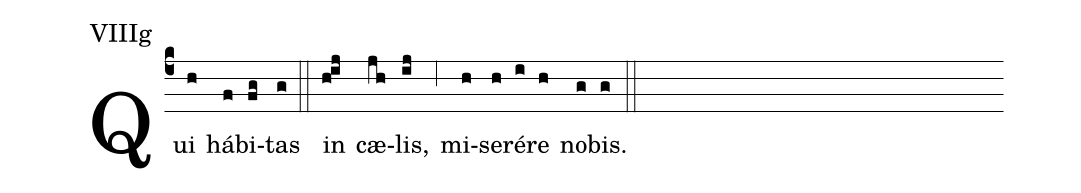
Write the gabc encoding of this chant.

annotation: VIIIg;
%%
(c4) Qui(h) há(f)bi(fg)tas(g) (::) in(h!ij) cæ(jh)lis,(ij) (;6) mi(h)se(h)ré(i)re(h) no(g)bis.(g) (::)
